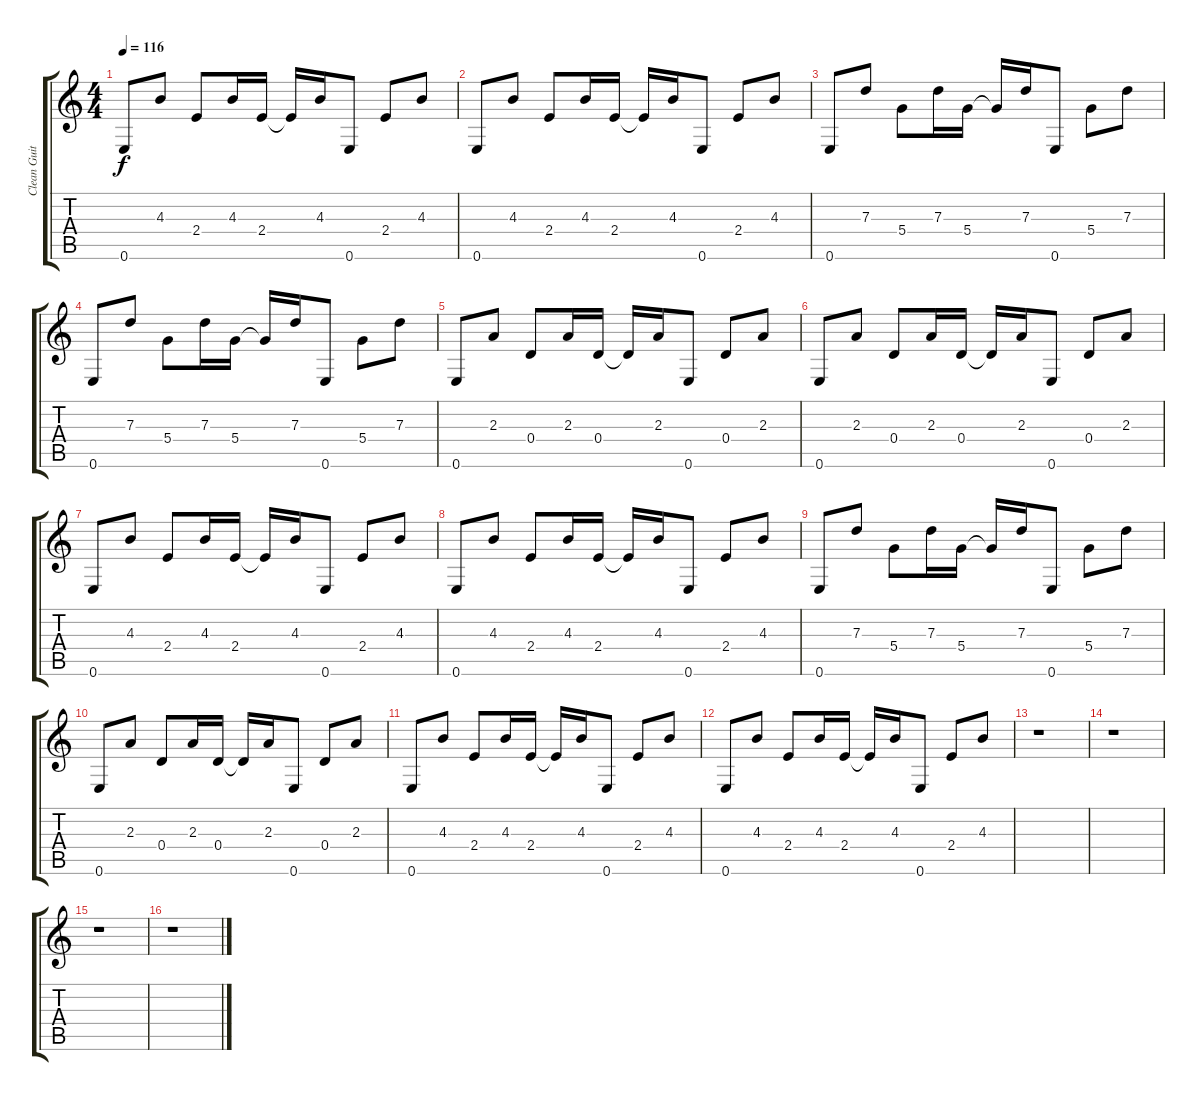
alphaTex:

\track ("Clean Guitar" "Clean Guit") {instrument acousticguitarsteel}
\staff {score tabs}
\tuning (E4 B3 G3 D3 A2 E2) {hide}
\ts (4 4)
\tempo 116
\clef g2
\ks c
0.6.8{dy f} 4.3.8 2.4.8 4.3.16 2.4.16 2.4{t}.16 4.3.16 0.6.8 2.4.8 4.3.8 |
0.6.8 4.3.8 2.4.8 4.3.16 2.4.16 2.4{t}.16 4.3.16 0.6.8 2.4.8 4.3.8 |
0.6.8 7.3.8 5.4.8 7.3.16 5.4.16 5.4{t}.16 7.3.16 0.6.8 5.4.8 7.3.8 |
0.6.8 7.3.8 5.4.8 7.3.16 5.4.16 5.4{t}.16 7.3.16 0.6.8 5.4.8 7.3.8 |
0.6.8 2.3.8 0.4.8 2.3.16 0.4.16 0.4{t}.16 2.3.16 0.6.8 0.4.8 2.3.8 |
0.6.8 2.3.8 0.4.8 2.3.16 0.4.16 0.4{t}.16 2.3.16 0.6.8 0.4.8 2.3.8 |
0.6.8 4.3.8 2.4.8 4.3.16 2.4.16 2.4{t}.16 4.3.16 0.6.8 2.4.8 4.3.8 |
0.6.8 4.3.8 2.4.8 4.3.16 2.4.16 2.4{t}.16 4.3.16 0.6.8 2.4.8 4.3.8 |
0.6.8 7.3.8 5.4.8 7.3.16 5.4.16 5.4{t}.16 7.3.16 0.6.8 5.4.8 7.3.8 |
0.6.8 2.3.8 0.4.8 2.3.16 0.4.16 0.4{t}.16 2.3.16 0.6.8 0.4.8 2.3.8 |
0.6.8 4.3.8 2.4.8 4.3.16 2.4.16 2.4{t}.16 4.3.16 0.6.8 2.4.8 4.3.8 |
0.6.8 4.3.8 2.4.8 4.3.16 2.4.16 2.4{t}.16 4.3.16 0.6.8 2.4.8 4.3.8 |
r.1 |
r.1 |
r.1 |
r.1
